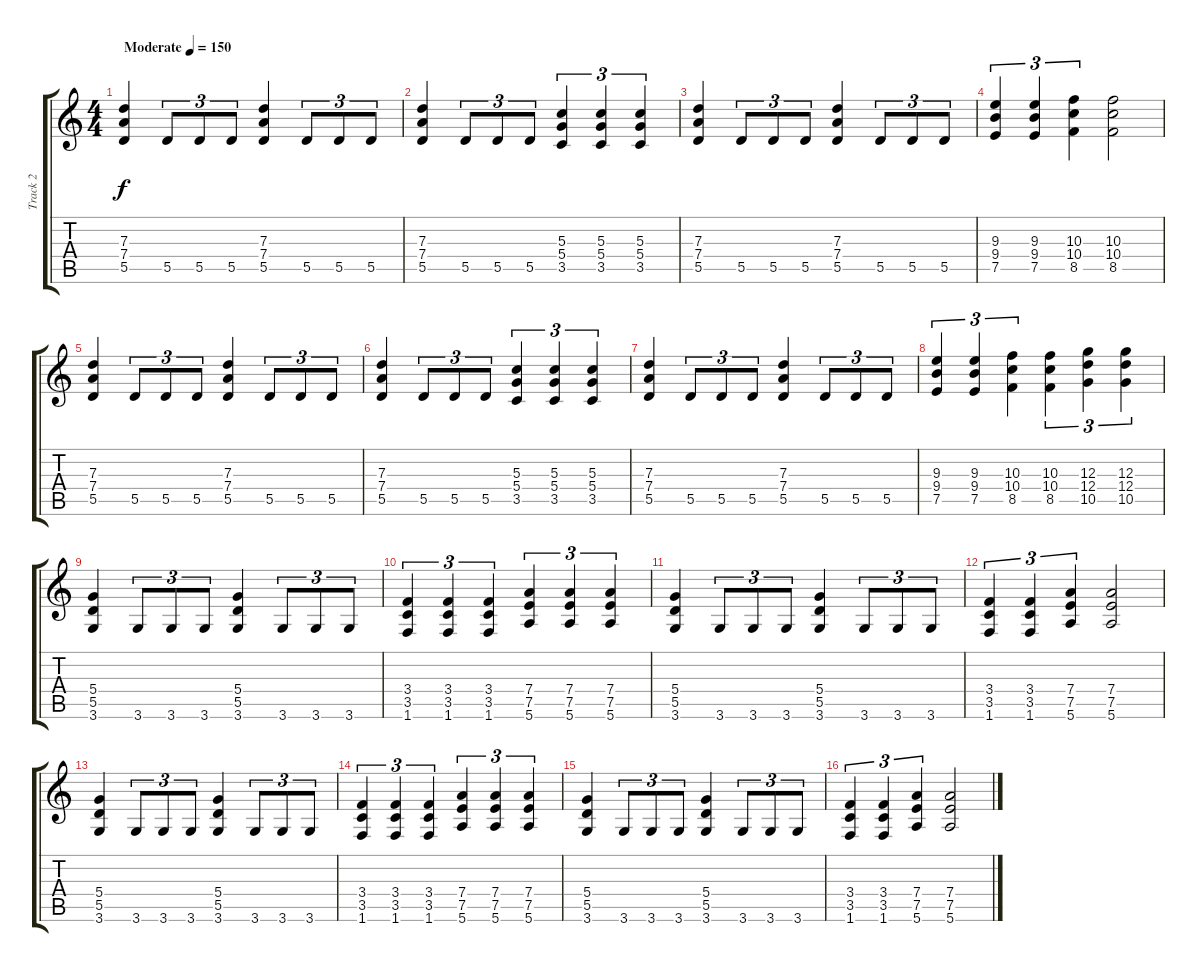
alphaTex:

\track ("Track 2" "Track 2") {instrument distortionguitar}
\staff {score tabs}
\tuning (E4 B3 G3 D3 A2 E2) {hide}
\ts (4 4)
\tempo (150 "Moderate")
\clef g2
\ks c
(7.3 7.4 5.5).4{dy f instrument distortionguitar} 5.5.8{tu (3 2)} 5.5.8{tu (3 2)} 5.5.8{tu (3 2)} (7.3 7.4 5.5).4 5.5.8{tu (3 2)} 5.5.8{tu (3 2)} 5.5.8{tu (3 2)} |
(7.3 7.4 5.5).4 5.5.8{tu (3 2)} 5.5.8{tu (3 2)} 5.5.8{tu (3 2)} (5.3 5.4 3.5).4{tu (3 2)} (5.3 5.4 3.5).4{tu (3 2)} (5.3 5.4 3.5).4{tu (3 2)} |
(7.3 7.4 5.5).4 5.5.8{tu (3 2)} 5.5.8{tu (3 2)} 5.5.8{tu (3 2)} (7.3 7.4 5.5).4 5.5.8{tu (3 2)} 5.5.8{tu (3 2)} 5.5.8{tu (3 2)} |
(9.3 9.4 7.5).4{tu (3 2)} (9.3 9.4 7.5).4{tu (3 2)} (10.3 10.4 8.5).4{tu (3 2)} (10.3 10.4 8.5).2 |
(7.3 7.4 5.5).4 5.5.8{tu (3 2)} 5.5.8{tu (3 2)} 5.5.8{tu (3 2)} (7.3 7.4 5.5).4 5.5.8{tu (3 2)} 5.5.8{tu (3 2)} 5.5.8{tu (3 2)} |
(7.3 7.4 5.5).4 5.5.8{tu (3 2)} 5.5.8{tu (3 2)} 5.5.8{tu (3 2)} (5.3 5.4 3.5).4{tu (3 2)} (5.3 5.4 3.5).4{tu (3 2)} (5.3 5.4 3.5).4{tu (3 2)} |
(7.3 7.4 5.5).4 5.5.8{tu (3 2)} 5.5.8{tu (3 2)} 5.5.8{tu (3 2)} (7.3 7.4 5.5).4 5.5.8{tu (3 2)} 5.5.8{tu (3 2)} 5.5.8{tu (3 2)} |
(9.3 9.4 7.5).4{tu (3 2)} (9.3 9.4 7.5).4{tu (3 2)} (10.3 10.4 8.5).4{tu (3 2)} (10.3 10.4 8.5).4{tu (3 2)} (12.3 12.4 10.5).4{tu (3 2)} (12.3 12.4 10.5).4{tu (3 2)} |
(5.4 5.5 3.6).4 3.6.8{tu (3 2)} 3.6.8{tu (3 2)} 3.6.8{tu (3 2)} (5.4 5.5 3.6).4 3.6.8{tu (3 2)} 3.6.8{tu (3 2)} 3.6.8{tu (3 2)} |
(3.4 3.5 1.6).4{tu (3 2)} (3.4 3.5 1.6).4{tu (3 2)} (3.4 3.5 1.6).4{tu (3 2)} (7.4 7.5 5.6).4{tu (3 2)} (7.4 7.5 5.6).4{tu (3 2)} (7.4 7.5 5.6).4{tu (3 2)} |
(5.4 5.5 3.6).4 3.6.8{tu (3 2)} 3.6.8{tu (3 2)} 3.6.8{tu (3 2)} (5.4 5.5 3.6).4 3.6.8{tu (3 2)} 3.6.8{tu (3 2)} 3.6.8{tu (3 2)} |
(3.4 3.5 1.6).4{tu (3 2)} (3.4 3.5 1.6).4{tu (3 2)} (7.4 7.5 5.6).4{tu (3 2)} (7.4 7.5 5.6).2 |
(5.4 5.5 3.6).4 3.6.8{tu (3 2)} 3.6.8{tu (3 2)} 3.6.8{tu (3 2)} (5.4 5.5 3.6).4 3.6.8{tu (3 2)} 3.6.8{tu (3 2)} 3.6.8{tu (3 2)} |
(3.4 3.5 1.6).4{tu (3 2)} (3.4 3.5 1.6).4{tu (3 2)} (3.4 3.5 1.6).4{tu (3 2)} (7.4 7.5 5.6).4{tu (3 2)} (7.4 7.5 5.6).4{tu (3 2)} (7.4 7.5 5.6).4{tu (3 2)} |
(5.4 5.5 3.6).4 3.6.8{tu (3 2)} 3.6.8{tu (3 2)} 3.6.8{tu (3 2)} (5.4 5.5 3.6).4 3.6.8{tu (3 2)} 3.6.8{tu (3 2)} 3.6.8{tu (3 2)} |
(3.4 3.5 1.6).4{tu (3 2)} (3.4 3.5 1.6).4{tu (3 2)} (7.4 7.5 5.6).4{tu (3 2)} (7.4 7.5 5.6).2
